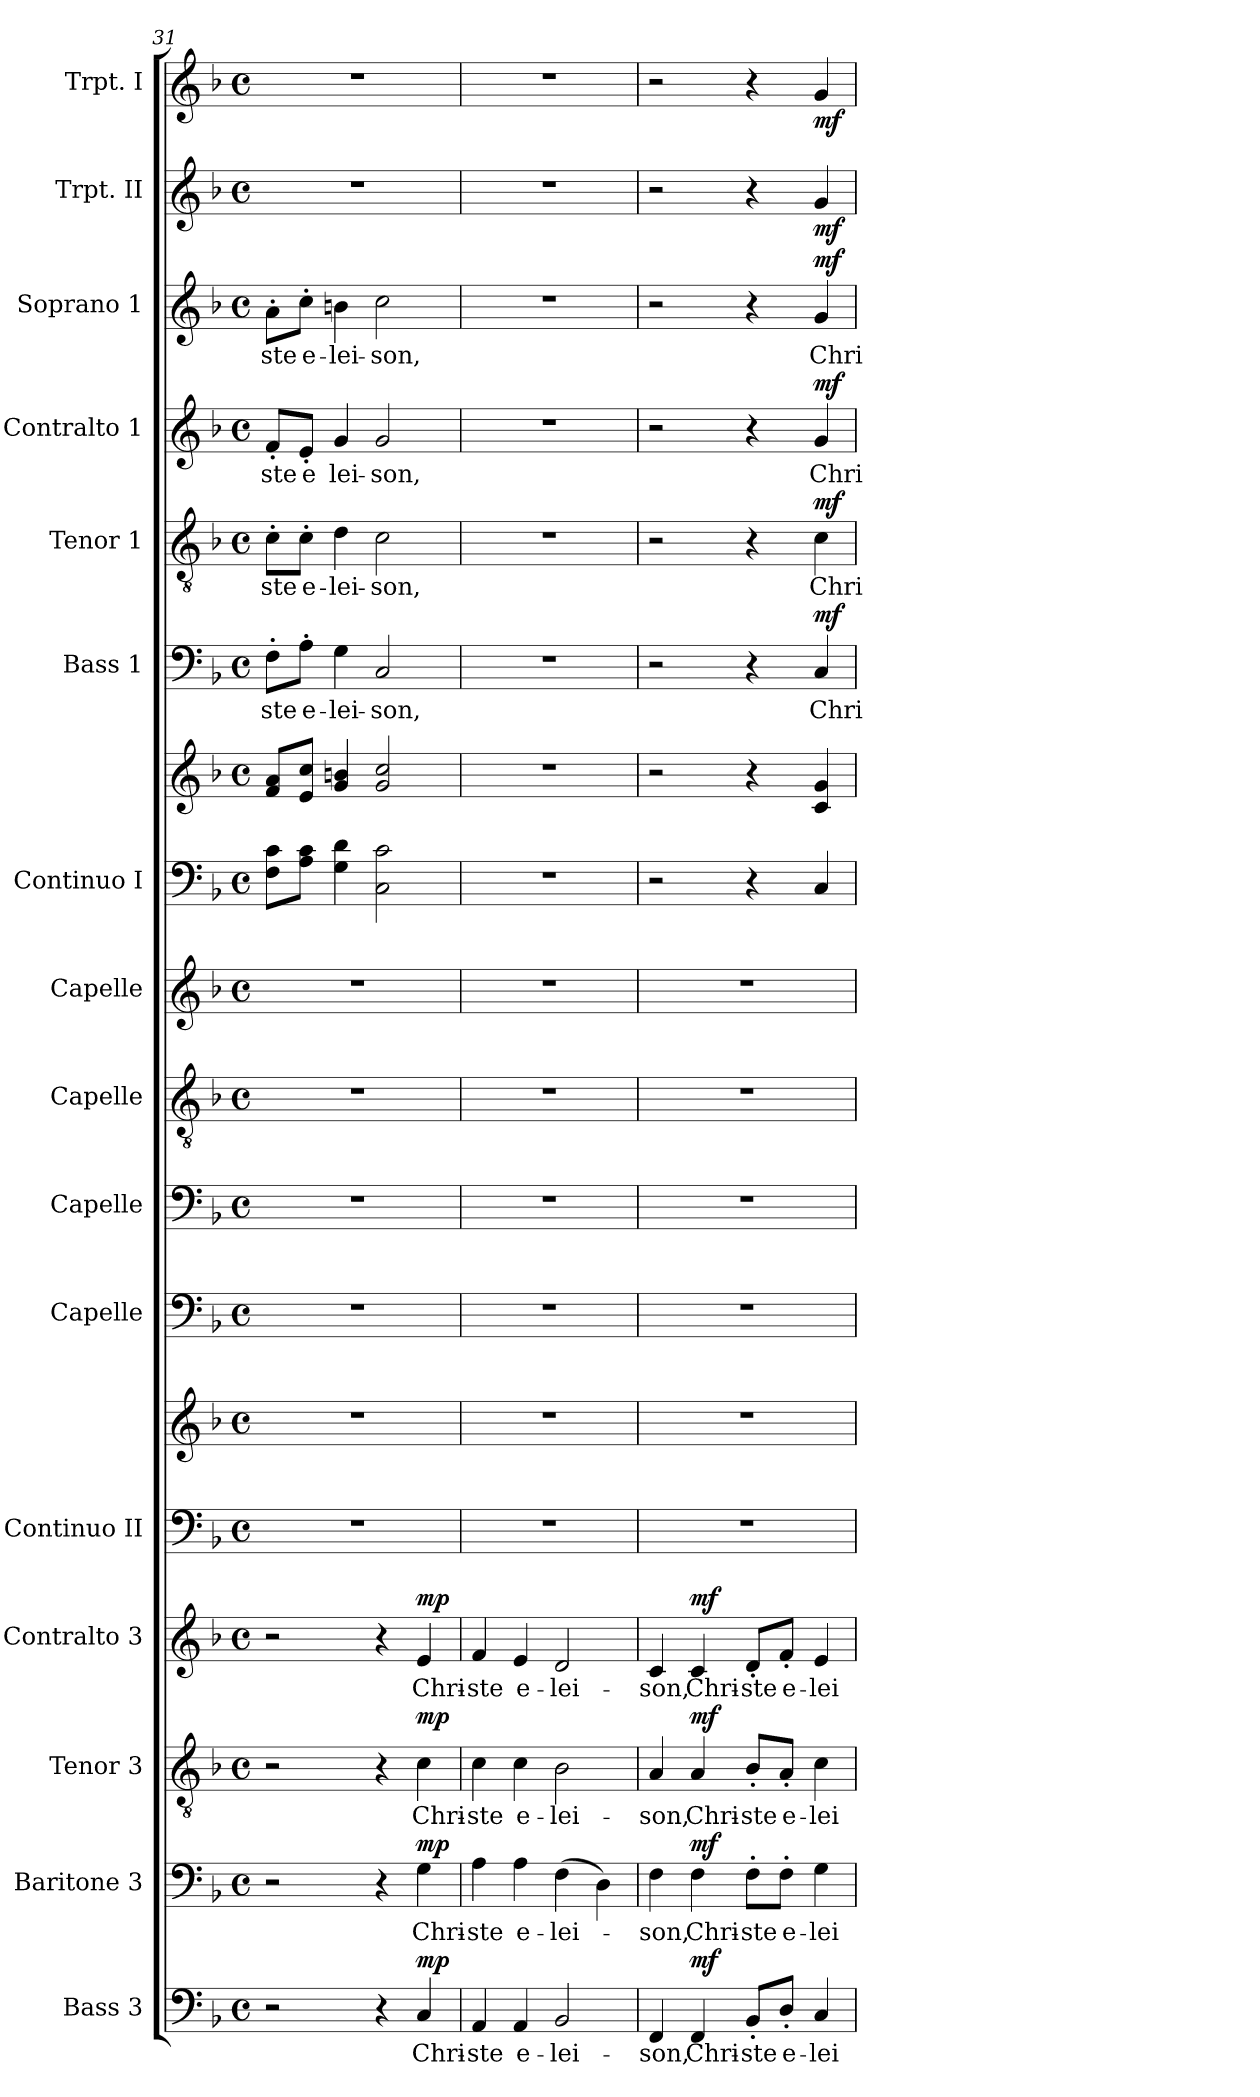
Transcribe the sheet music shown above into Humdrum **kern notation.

**kern	**text	**dynam	**kern	**text	**dynam	**kern	**text	**dynam	**kern	**text	**dynam	**kern	**kern	**kern	**kern	**kern	**kern	**kern	**kern	**kern	**text	**dynam	**kern	**text	**dynam	**kern	**text	**dynam	**kern	**text	**dynam	**kern	**dynam	**kern	**dynam
*part16	*part16	*part16	*part15	*part15	*part15	*part14	*part14	*part14	*part13	*part13	*part13	*part12	*part12	*part11	*part10	*part9	*part8	*part7	*part7	*part6	*part6	*part6	*part5	*part5	*part5	*part4	*part4	*part4	*part3	*part3	*part3	*part2	*part2	*part1	*part1
*staff18	*staff18	*staff18	*staff17	*staff17	*staff17	*staff16	*staff16	*staff16	*staff15	*staff15	*staff15	*staff14	*staff13	*staff12	*staff11	*staff10	*staff9	*staff8	*staff7	*staff6	*staff6	*staff6	*staff5	*staff5	*staff5	*staff4	*staff4	*staff4	*staff3	*staff3	*staff3	*staff2	*staff2	*staff1	*staff1
*I"Bass 3	*	*	*I"Baritone 3	*	*	*I"Tenor 3	*	*	*I"Contralto 3	*	*	*I"Continuo II	*	*I"Capelle	*I"Capelle	*I"Capelle	*I"Capelle	*I"Continuo I	*	*I"Bass 1	*	*	*I"Tenor 1	*	*	*I"Contralto 1	*	*	*I"Soprano 1	*	*	*I"Trpt. II	*	*I"Trpt. I	*
*I'Bass 3	*	*	*I'Bar. 3	*	*	*I'T 3	*	*	*I'CAlt. 3	*	*	*I'Cont. II	*	*I'Capelle	*I'Capelle	*I'Capelle	*I'Capelle	*I'Cont. I	*	*I'B 1	*	*	*I'T 1	*	*	*I'CAlt. 1	*	*	*I'Sop. 1	*	*	*I'Trpt. II	*	*I'Trpt. I	*
*clefF4	*	*	*clefF4	*	*	*clefGv2	*	*	*clefG2	*	*	*clefF4	*clefG2	*clefF4	*clefF4	*clefGv2	*clefG2	*clefF4	*clefG2	*clefF4	*	*	*clefGv2	*	*	*clefG2	*	*	*clefG2	*	*	*clefG2	*	*clefG2	*
*k[b-]	*	*	*k[b-]	*	*	*k[b-]	*	*	*k[b-]	*	*	*k[b-]	*k[b-]	*k[b-]	*k[b-]	*k[b-]	*k[b-]	*k[b-]	*k[b-]	*k[b-]	*	*	*k[b-]	*	*	*k[b-]	*	*	*k[b-]	*	*	*k[b-]	*	*k[b-]	*
*F:	*	*	*F:	*	*	*F:	*	*	*F:	*	*	*F:	*F:	*F:	*F:	*F:	*F:	*F:	*F:	*F:	*	*	*F:	*	*	*F:	*	*	*F:	*	*	*F:	*	*F:	*
*M4/4	*	*	*M4/4	*	*	*M4/4	*	*	*M4/4	*	*	*M4/4	*M4/4	*M4/4	*M4/4	*M4/4	*M4/4	*M4/4	*M4/4	*M4/4	*	*	*M4/4	*	*	*M4/4	*	*	*M4/4	*	*	*M4/4	*	*M4/4	*
*met(c)	*	*	*met(c)	*	*	*met(c)	*	*	*met(c)	*	*	*met(c)	*met(c)	*met(c)	*met(c)	*met(c)	*met(c)	*met(c)	*met(c)	*met(c)	*	*	*met(c)	*	*	*met(c)	*	*	*met(c)	*	*	*met(c)	*	*met(c)	*
=31	=31	=31	=31	=31	=31	=31	=31	=31	=31	=31	=31	=31	=31	=31	=31	=31	=31	=31	=31	=31	=31	=31	=31	=31	=31	=31	=31	=31	=31	=31	=31	=31	=31	=31	=31
2r	.	.	2r	.	.	2r	.	.	2r	.	.	1r	1r	1r	1r	1r	1r	8F\ 8c\L	8f/ 8a/L	8F'>\L	-ste	.	8c'>\L	-ste	.	8f'</L	-ste	.	8a'>\L	-ste	.	1r	.	1r	.
.	.	.	.	.	.	.	.	.	.	.	.	.	.	.	.	.	.	8A\ 8c\J	8e/ 8cc/J	8A'>\J	e-	.	8c'>\J	e-	.	8e'</J	e	.	8cc'>\J	e-	.	.	.	.	.
.	.	.	.	.	.	.	.	.	.	.	.	.	.	.	.	.	.	4G\ 4d\	4g/ 4bn/	4G\	-lei-	.	4d\	-lei-	.	4g/	lei-	.	4bn\	-lei-	.	.	.	.	.
4r	.	.	4r	.	.	4r	.	.	4r	.	.	.	.	.	.	.	.	2C\ 2c\	2g/ 2cc/	2C/	-son,	.	2c\	-son,	.	2g/	-son,	.	2cc\	-son,	.	.	.	.	.
!	!	!LO:DY:a	!	!	!LO:DY:a	!	!	!LO:DY:a	!	!	!LO:DY:a	!	!	!	!	!	!	!	!	!	!	!	!	!	!	!	!	!	!	!	!	!	!	!	!
4C/	Chri-	mp	4G\	Chri-	mp	4c\	Chri-	mp	4e/	Chri-	mp	.	.	.	.	.	.	.	.	.	.	.	.	.	.	.	.	.	.	.	.	.	.	.	.
!!LO:PB:g=z
=32	=32	=32	=32	=32	=32	=32	=32	=32	=32	=32	=32	=32	=32	=32	=32	=32	=32	=32	=32	=32	=32	=32	=32	=32	=32	=32	=32	=32	=32	=32	=32	=32	=32	=32	=32
4AA/	-ste	.	4A\	-ste	.	4c\	-ste	.	4f/	-ste	.	1r	1r	1r	1r	1r	1r	1r	1r	1r	.	.	1r	.	.	1r	.	.	1r	.	.	1r	.	1r	.
4AA/	e-	.	4A\	e-	.	4c\	e-	.	4e/	e-	.	.	.	.	.	.	.	.	.	.	.	.	.	.	.	.	.	.	.	.	.	.	.	.	.
2BB-/	-lei-	.	(4F\	-lei-	.	2B-\	-lei-	.	2d/	-lei-	.	.	.	.	.	.	.	.	.	.	.	.	.	.	.	.	.	.	.	.	.	.	.	.	.
.	.	.	4D\)	.	.	.	.	.	.	.	.	.	.	.	.	.	.	.	.	.	.	.	.	.	.	.	.	.	.	.	.	.	.	.	.
=33	=33	=33	=33	=33	=33	=33	=33	=33	=33	=33	=33	=33	=33	=33	=33	=33	=33	=33	=33	=33	=33	=33	=33	=33	=33	=33	=33	=33	=33	=33	=33	=33	=33	=33	=33
4FF/	-son,	.	4F\	-son,	.	4A/	-son,	.	4c/	-son,	.	1r	1r	1r	1r	1r	1r	2r	2r	2r	.	.	2r	.	.	2r	.	.	2r	.	.	2r	.	2r	.
!	!	!LO:DY:a	!	!	!LO:DY:a	!	!	!LO:DY:a	!	!	!LO:DY:a	!	!	!	!	!	!	!	!	!	!	!	!	!	!	!	!	!	!	!	!	!	!	!	!
4FF/	Chri-	mf	4F\	Chri-	mf	4A/	Chri-	mf	4c/	Chri-	mf	.	.	.	.	.	.	.	.	.	.	.	.	.	.	.	.	.	.	.	.	.	.	.	.
8BB-'</L	-ste	.	8F'>\L	-ste	.	8B-'</L	-ste	.	8d'</L	-ste	.	.	.	.	.	.	.	4r	4r	4r	.	.	4r	.	.	4r	.	.	4r	.	.	4r	.	4r	.
8D'</J	e-	.	8F'>\J	e-	.	8A'</J	e-	.	8f'</J	e-	.	.	.	.	.	.	.	.	.	.	.	.	.	.	.	.	.	.	.	.	.	.	.	.	.
!	!	!	!	!	!	!	!	!	!	!	!	!	!	!	!	!	!	!	!	!	!	!LO:DY:a	!	!	!LO:DY:a	!	!	!LO:DY:a	!	!	!LO:DY:a	!	!LO:DY:b	!	!LO:DY:b
4C/	-lei-	.	4G\	-lei-	.	4c\	-lei-	.	4e/	-lei-	.	.	.	.	.	.	.	4C/	4c/ 4g/	4C/	Chri-	mf	4c\	Chri-	mf	4g/	Chri-	mf	4g/	Chri-	mf	4g/	mf	4g/	mf
=	=	=	=	=	=	=	=	=	=	=	=	=	=	=	=	=	=	=	=	=	=	=	=	=	=	=	=	=	=	=	=	=	=	=	=
*-	*-	*-	*-	*-	*-	*-	*-	*-	*-	*-	*-	*-	*-	*-	*-	*-	*-	*-	*-	*-	*-	*-	*-	*-	*-	*-	*-	*-	*-	*-	*-	*-	*-	*-	*-
